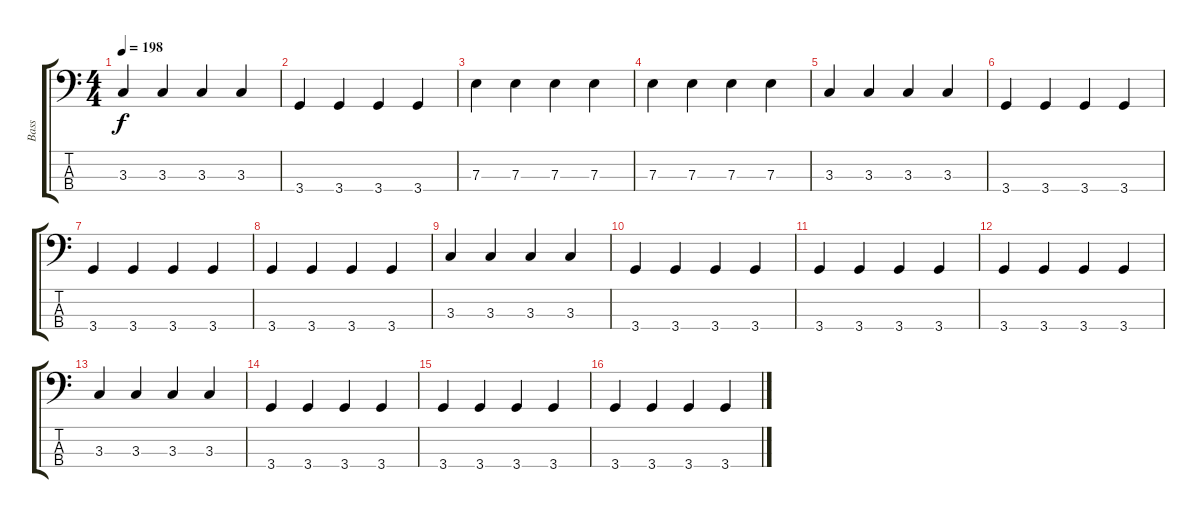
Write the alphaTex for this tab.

\track ("Bass" "Bass") {instrument electricbassfinger}
\staff {score tabs}
\tuning (G2 D2 A1 E1) {hide}
\ts (4 4)
\tempo 198
\clef f4
\ks c
3.3.4{dy f} 3.3.4 3.3.4 3.3.4 |
3.4.4 3.4.4 3.4.4 3.4.4 |
7.3.4 7.3.4 7.3.4 7.3.4 |
7.3.4 7.3.4 7.3.4 7.3.4 |
3.3.4 3.3.4 3.3.4 3.3.4 |
3.4.4 3.4.4 3.4.4 3.4.4 |
3.4.4 3.4.4 3.4.4 3.4.4 |
3.4.4 3.4.4 3.4.4 3.4.4 |
3.3.4 3.3.4 3.3.4 3.3.4 |
3.4.4 3.4.4 3.4.4 3.4.4 |
3.4.4 3.4.4 3.4.4 3.4.4 |
3.4.4 3.4.4 3.4.4 3.4.4 |
3.3.4 3.3.4 3.3.4 3.3.4 |
3.4.4 3.4.4 3.4.4 3.4.4 |
3.4.4 3.4.4 3.4.4 3.4.4 |
3.4.4 3.4.4 3.4.4 3.4.4
